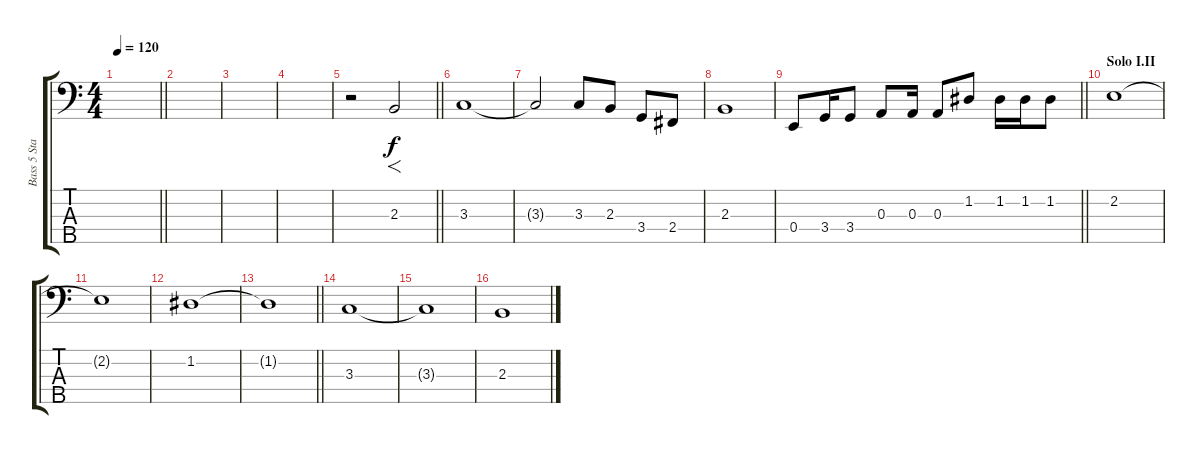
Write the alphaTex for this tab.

\track ("Bass 5 Standard" "Bass 5 Sta") {instrument electricbassfinger}
\staff {score tabs}
\tuning (G2 D2 A1 E1 B0) {hide}
\ts (4 4)
\tempo 120
\clef f4
\barLineRight lightlight
\ks c
|
\section ("" "")
|
|
|
\barLineRight lightlight
r.2 2.3.2{f} |
3.3.1 |
3.3{t}.2 3.3.8 2.3.8 3.4.8 2.4.8 |
2.3.1 |
\barLineRight lightlight
0.4.8 3.4.16 3.4.8 0.3.8 0.3.16 0.3.8 1.2.8 1.2.16 1.2.16 1.2.8 |
\section ("" "Solo I.II")
2.2.1 |
2.2{t}.1 |
1.2.1 |
\barLineRight lightlight
1.2{t}.1 |
3.3.1 |
3.3{t}.1 |
2.3.1
